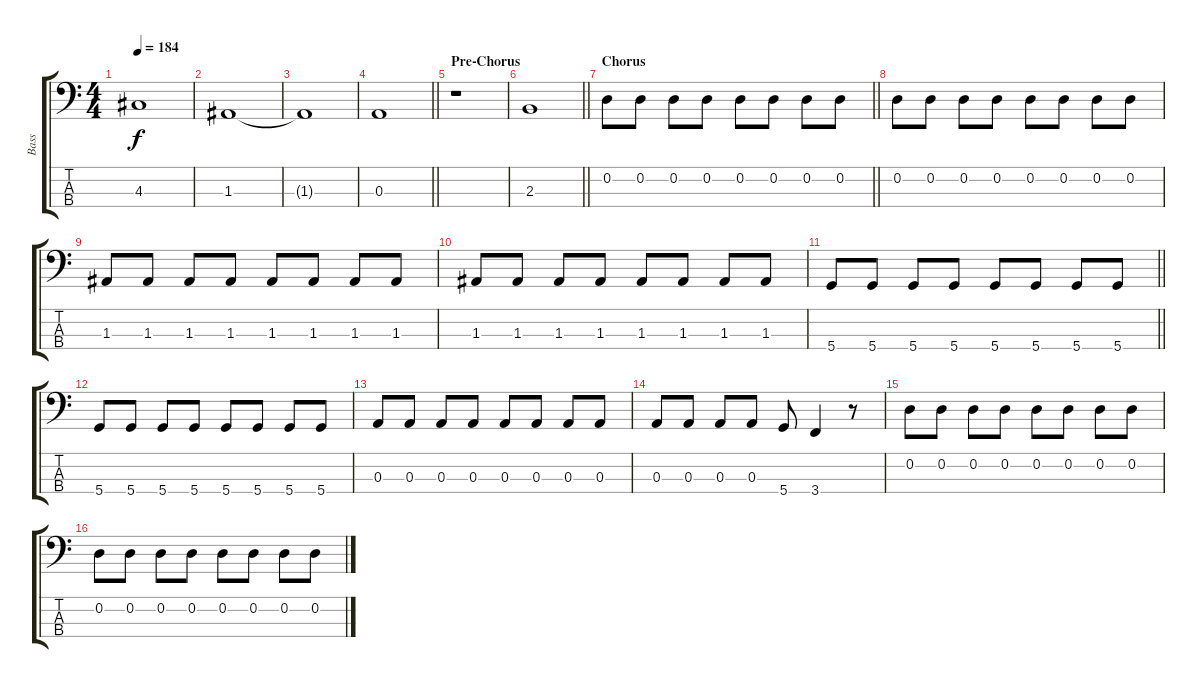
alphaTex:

\track ("Bass" "Bass") {instrument electricbassfinger}
\staff {score tabs}
\tuning (G2 D2 A1 D1) {hide}
\ts (4 4)
\tempo 184
\clef f4
\ks c
4.3{t}.1{dy f} |
1.3.1 |
1.3{t}.1 |
\barLineRight lightlight
0.3.1 |
\section ("" "Pre-Chorus")
r.1 |
\barLineRight lightlight
2.3.1 |
\section ("" "Chorus")
\barLineRight lightlight
0.2.8 0.2.8 0.2.8 0.2.8 0.2.8 0.2.8 0.2.8 0.2.8 |
0.2.8 0.2.8 0.2.8 0.2.8 0.2.8 0.2.8 0.2.8 0.2.8 |
1.3.8 1.3.8 1.3.8 1.3.8 1.3.8 1.3.8 1.3.8 1.3.8 |
1.3.8 1.3.8 1.3.8 1.3.8 1.3.8 1.3.8 1.3.8 1.3.8 |
\barLineRight lightlight
5.4.8 5.4.8 5.4.8 5.4.8 5.4.8 5.4.8 5.4.8 5.4.8 |
5.4.8 5.4.8 5.4.8 5.4.8 5.4.8 5.4.8 5.4.8 5.4.8 |
0.3.8 0.3.8 0.3.8 0.3.8 0.3.8 0.3.8 0.3.8 0.3.8 |
0.3.8 0.3.8 0.3.8 0.3.8 5.4.8 3.4.4 r.8 |
0.2.8 0.2.8 0.2.8 0.2.8 0.2.8 0.2.8 0.2.8 0.2.8 |
0.2.8 0.2.8 0.2.8 0.2.8 0.2.8 0.2.8 0.2.8 0.2.8
